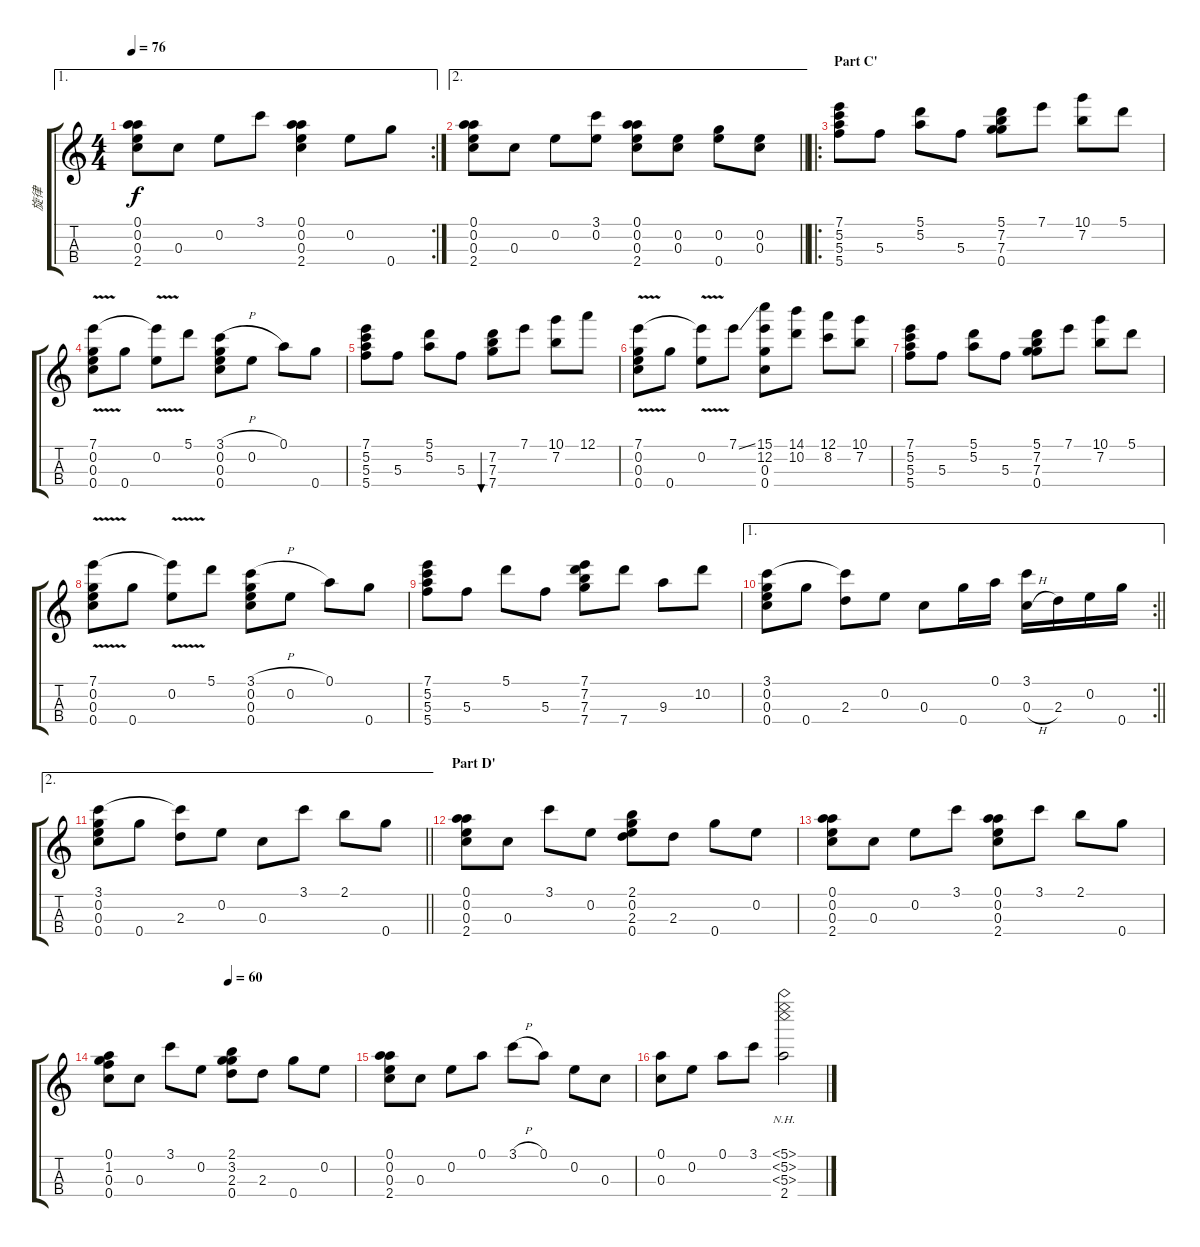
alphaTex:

\track ("旋律" "旋律") {instrument acousticguitarnylon}
\staff {score tabs}
\tuning (A4 E4 C4 G4) {hide}
\ae 1
\rc 2
\ts (4 4)
\tempo 76
\clef g2
\ks c
(0.1 0.2 0.3 2.4).8{dy f} 0.3.8 0.2.8 3.1.8 (0.1 0.2 0.3 2.4).4 0.2.8 0.4.8 |
\ae 2
\barLineRight lightlight
(0.1 0.2 0.3 2.4).8 0.3.8 0.2.8 (3.1 0.2).8 (0.1 0.2 0.3 2.4).8 (0.2 0.3).8 (0.2 0.4).8 (0.2 0.3).8 |
\ro
\section ("" "Part C'")
(7.1 5.2 5.3 5.4).8 5.3.8 (5.1 5.2).8 5.3.8 (5.1 7.2 7.3 0.4).8 7.1.8 (10.1 7.2).8 5.1.8 |
(7.1{v} 0.2 0.3 0.4).8 0.4.8 (7.1{t} 0.2).8 5.1.8 (3.1{h} 0.2 0.3 0.4).8 0.2.8 0.1.8 0.4.8 |
(7.1 5.2 5.3 5.4).8 5.3.8 (5.1 5.2).8 5.3.8 (7.2 7.3 7.4).8{bu 60} 7.1.8 (10.1 7.2).8 12.1.8 |
(7.1{v} 0.2 0.3 0.4).8 0.4.8 (7.1{t} 0.2).8 7.1{ss}.8 (15.1 12.2 0.3 0.4).8 (14.1 10.2).8 (12.1 8.2).8 (10.1 7.2).8 |
(7.1 5.2 5.3 5.4).8 5.3.8 (5.1 5.2).8 5.3.8 (5.1 7.2 7.3 0.4).8 7.1.8 (10.1 7.2).8 5.1.8 |
(7.1{v} 0.2 0.3 0.4).8 0.4.8 (7.1{t} 0.2).8 5.1.8 (3.1{h} 0.2 0.3 0.4).8 0.2.8 0.1.8 0.4.8 |
(7.1 5.2 5.3 5.4).8 5.3.8 5.1.8 5.3.8 (7.1 7.2 7.3 7.4).8 7.4.8 9.3.8 10.2.8 |
\ae 1
\rc 2
\barLineRight lightlight
(3.1 0.2 0.3 0.4).8 0.4.8 (3.1{t} 2.3).8 0.2.8 0.3.8 0.4.16 0.1.16 (3.1 0.3{h}).16 2.3.16 0.2.16 0.4.16 |
\ae 2
\barLineRight lightlight
(3.1 0.2 0.3 0.4).8 0.4.8 (3.1{t} 2.3).8 0.2.8 0.3.8 3.1.8 2.1.8 0.4.8 |
\section ("" "Part D'")
(0.1 0.2 0.3 2.4).8 0.3.8 3.1.8 0.2.8 (2.1 0.2 2.3 0.4).8 2.3.8 0.4.8 0.2.8 |
(0.1 0.2 0.3 2.4).8 0.3.8 0.2.8 3.1.8 (0.1 0.2 0.3 2.4).8 3.1.8 2.1.8 0.4.8 |
\tempo (60 0.5)
(0.1 1.2 0.3 0.4).8 0.3.8 3.1.8 0.2.8 (2.1 3.2 2.3 0.4).8 2.3.8 0.4.8 0.2.8 |
(0.1 0.2 0.3 2.4).8 0.3.8 0.2.8 0.1.8 3.1{h}.8 0.1.8 0.2.8 0.3.8 |
(0.1 0.3).8 0.2.8 0.1.8 3.1.8 (5.1{nh} 5.2{nh} 5.3{nh} 2.4).2
